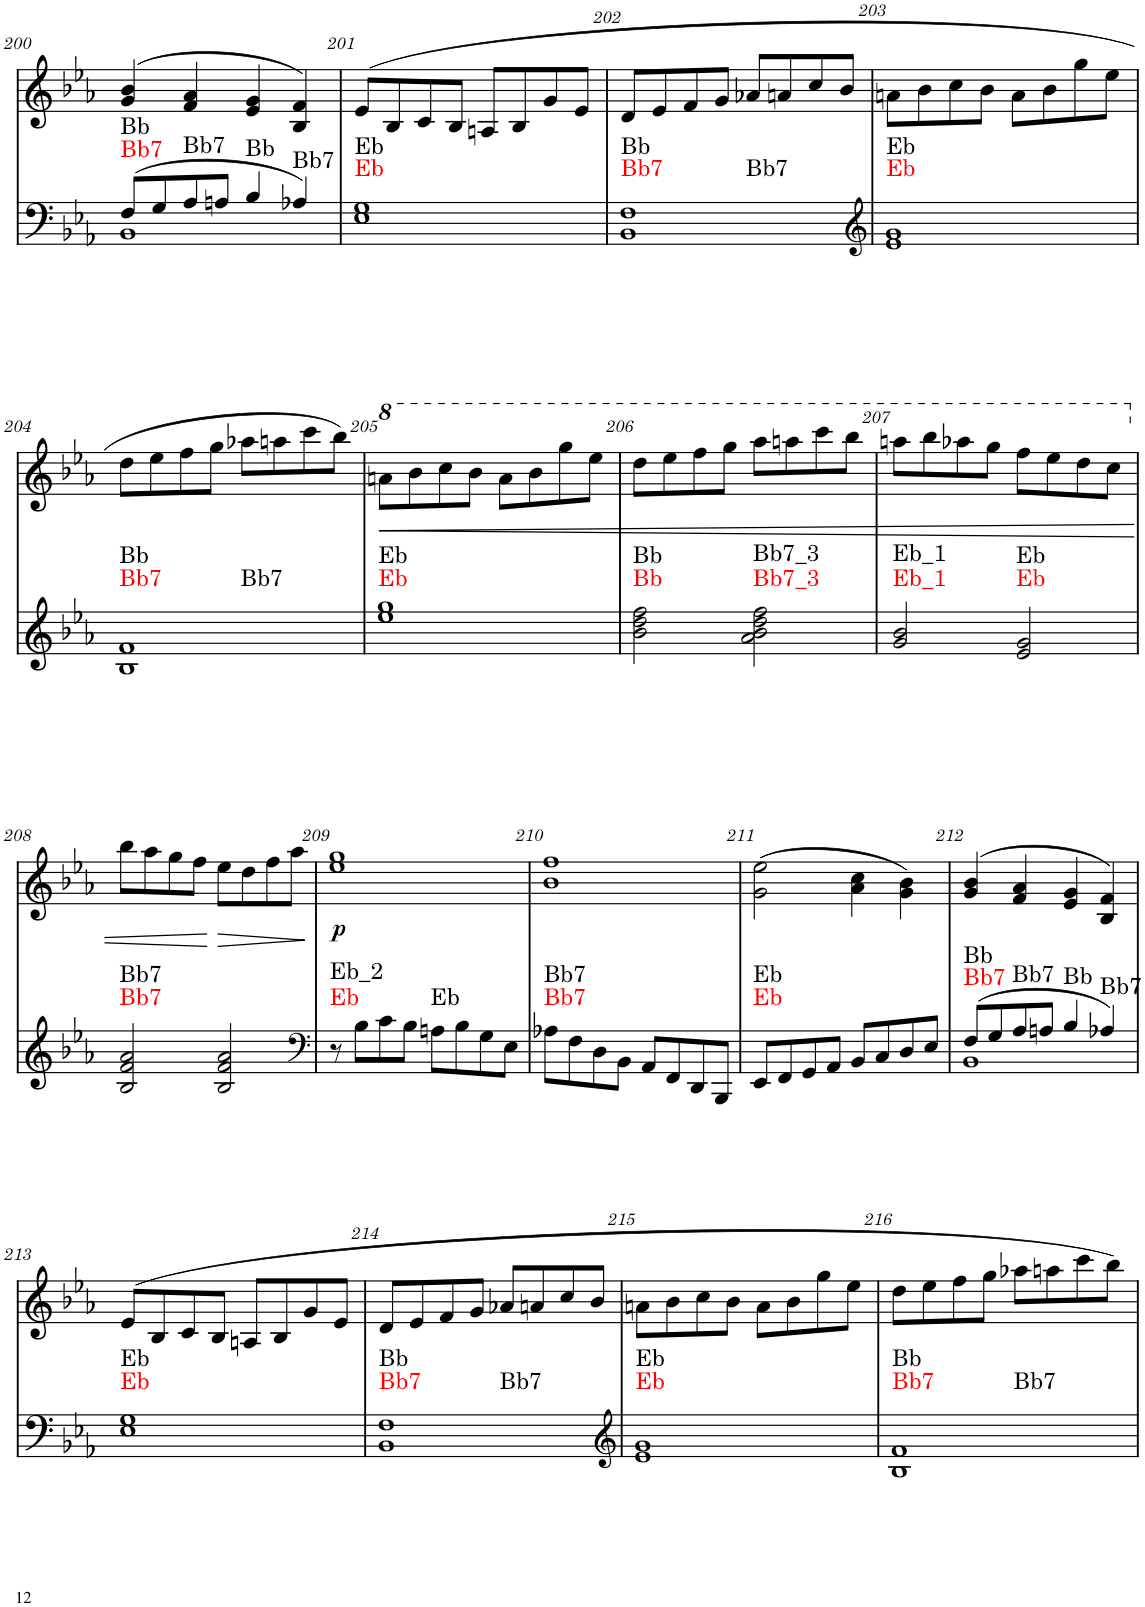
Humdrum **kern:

**kern	**harte	**kern	**text	**dynam
*part2	*part2	*part1	*part1	*part1
*staff2	*	*staff1	*staff1	*staff1
*I"piano	*	*I"piano	*	*
*I'Pno	*	*I'Pno	*	*
!!LO:PB:g=z
*clefF4	*	*clefG2	*	*
*k[b-e-a-]	*	*k[b-e-a-]	*	*
*E-:	*	*E-:	*	*
*M2/2	*	*M2/2	*	*
*met(c|)	*	*met(c|)	*	*
=200	=200	=200	=200	=200
*^	*	*	*	*
!	!	!LO:H:n=1:kt=Bb7	!	!	!
!	!	!LO:H:n=2:kt=Bb	!	!	!
(8F/L	1BB-	N N	(>4g/ 4b-/	.	.
8G/	.	.	.	.	.
!	!	!LO:H:kt=Bb7	!	!	!
8A-/	.	N	4f/ 4a-/	.	.
8An/J	.	.	.	.	.
!	!	!LO:H:kt=Bb	!	!	!
4B-/	.	N	4e-/ 4g/	.	.
!	!	!LO:H:kt=Bb7	!	!	!
4A-X/)	.	N	4B-/ 4f/)	.	.
*v	*v	*	*	*	*
=201	=201	=201	=201	=201
!	!LO:H:n=1:kt=Eb	!	!	!
!	!LO:H:n=2:kt=Eb	!	!	!
1E- 1G	N N	(8e-/L	.	.
.	.	8B-/	.	.
.	.	8c/	.	.
.	.	8B-/J	.	.
.	.	8An/L	.	.
.	.	8B-/	.	.
.	.	8g/	.	.
.	.	8e-/J	.	.
=202	=202	=202	=202	=202
!	!LO:H:n=1:kt=Bb7	!	!	!
!	!LO:H:n=2:kt=Bb	!	!	!
!	!LO:H:n=3:kt=Bb7	!	!	!
1BB- 1F	N N N	8d/L	.	.
.	.	8e-/	.	.
.	.	8f/	.	.
.	.	8g/J	.	.
.	.	8a-X/L	.	.
.	.	8an/	.	.
.	.	8cc/	.	.
.	.	8b-/J	.	.
=203	=203	=203	=203	=203
*clefG2	*	*	*	*
!	!LO:H:n=1:kt=Eb	!	!	!
!	!LO:H:n=2:kt=Eb	!	!	!
1e- 1g	N N	8an\L	.	.
.	.	8b-\	.	.
.	.	8cc\	.	.
.	.	8b-\J	.	.
.	.	8a\L	.	.
.	.	8b-\	.	.
.	.	8gg\	.	.
.	.	8ee-\J	.	.
!!LO:LB:g=z
=204	=204	=204	=204	=204
!	!LO:H:n=1:kt=Bb7	!	!	!
!	!LO:H:n=2:kt=Bb	!	!	!
!	!LO:H:n=3:kt=Bb7	!	!	!
1B- 1f	N N N	8dd\L	.	.
.	.	8ee-\	.	.
.	.	8ff\	.	.
.	.	8gg\J	.	.
.	.	8aa-X\L	.	.
.	.	8aan\	.	.
.	.	8ccc\	.	.
.	.	8bb-\J)	.	.
=205	=205	=205	=205	=205
*	*	*8va	*	*
!	!LO:H:n=1:kt=Eb	!	!	!
!	!LO:H:n=2:kt=Eb	!	!	!
1ee- 1gg	N N	8aan\L	.	.
!	!	!	!	!LO:HP:b
.	.	8bb-\	.	<
.	.	8ccc\	.	.
.	.	8bb-\J	.	.
.	.	8aa\L	.	.
.	.	8bb-\	.	.
.	.	8ggg\	.	.
.	.	8eee-\J	.	.
=206	=206	=206	=206	=206
!	!LO:H:n=1:kt=Bb	!	!	!
!	!LO:H:n=2:kt=Bb	!	!	!
2b-\ 2dd\ 2ff\	N N	8ddd\L	.	.
.	.	8eee-\	.	.
.	.	8fff\	.	.
.	.	8ggg\J	.	.
!	!LO:H:n=1:kt=Bb7_3	!	!	!
!	!LO:H:n=2:kt=Bb7_3	!	!	!
2a-\ 2b-\ 2dd\ 2ff\	N N	8aaa-\L	.	.
.	.	8aaan\	.	.
.	.	8cccc\	.	.
.	.	8bbb-\J	.	.
=207	=207	=207	=207	=207
!	!LO:H:n=1:kt=Eb_1	!	!	!
!	!LO:H:n=2:kt=Eb_1	!	!	!
2g/ 2b-/	N N	8aaan\L	.	.
.	.	8bbb-\	.	.
.	.	8aaa-X\	.	.
.	.	8ggg\J	.	.
!	!LO:H:n=1:kt=Eb	!	!	!
!	!LO:H:n=2:kt=Eb	!	!	!
2e-/ 2g/	N N	8fff\L	.	.
.	.	8eee-\	.	.
.	.	8ddd\	.	.
.	.	8ccc\J	.	.
!!LO:LB:g=z
=208	=208	=208	=208	=208
*	*	*X8va	*	*
!	!LO:H:n=1:kt=Bb7	!	!	!
!	!LO:H:n=2:kt=Bb7	!	!	!
2B-/ 2f/ 2a-/	N N	8bb-\L	.	.
.	.	8aa-\	.	.
.	.	8gg\	.	.
.	.	8ff\J	.	.
!	!	!	!	!LO:HP:n=1:b
2B-/ 2f/ 2a-/	.	8ee-\L	.	[ >
.	.	8dd\	.	.
.	.	8ff\	.	.
.	.	8aa-\J	.	.
.	.	.	.	]
=209	=209	=209	=209	=209
*clefF4	*	*	*	*
!	!LO:H:n=1:kt=Eb	!	!LO:LY:b	!
!	!LO:H:n=2:kt=Eb_2	!	!	!
8r	N N	1ee- 1gg	.	.
8B-\L	.	.	.	.
8c\	.	.	.	.
8B-\J	.	.	.	.
!	!LO:H:kt=Eb	!	!	!
8An\L	N	.	.	.
8B-\	.	.	.	.
8G\	.	.	.	.
8E-\J	.	.	.	.
=210	=210	=210	=210	=210
!	!LO:H:n=1:kt=Bb7	!	!	!
!	!LO:H:n=2:kt=Bb7	!	!	!
8A-X\L	N N	1b- 1ff	.	.
8F\	.	.	.	.
8D\	.	.	.	.
8BB-\J	.	.	.	.
8AA-/L	.	.	.	.
8FF/	.	.	.	.
8DD/	.	.	.	.
8BBB-/J	.	.	.	.
=211	=211	=211	=211	=211
!	!LO:H:n=1:kt=Eb	!	!	!
!	!LO:H:n=2:kt=Eb	!	!	!
8EE-/L	N N	(2g\ 2ee-\	.	.
8FF/	.	.	.	.
8GG/	.	.	.	.
8AA-/J	.	.	.	.
8BB-/L	.	4a-\ 4cc\	.	.
8C/	.	.	.	.
8D/	.	4g\ 4b-\)	.	.
8E-/J	.	.	.	.
=212	=212	=212	=212	=212
*^	*	*	*	*
!	!	!LO:H:n=1:kt=Bb7	!	!	!
!	!	!LO:H:n=2:kt=Bb	!	!	!
(8F/L	1BB-	N N	(>4g/ 4b-/	.	.
8G/	.	.	.	.	.
!	!	!LO:H:kt=Bb7	!	!	!
8A-/	.	N	4f/ 4a-/	.	.
8An/J	.	.	.	.	.
!	!	!LO:H:kt=Bb	!	!	!
4B-/	.	N	4e-/ 4g/	.	.
!	!	!LO:H:kt=Bb7	!	!	!
4A-X/)	.	N	4B-/ 4f/)	.	.
*v	*v	*	*	*	*
!!LO:LB:g=z
=213	=213	=213	=213	=213
!	!LO:H:n=1:kt=Eb	!	!	!
!	!LO:H:n=2:kt=Eb	!	!	!
1E- 1G	N N	(8e-/L	.	.
.	.	8B-/	.	.
.	.	8c/	.	.
.	.	8B-/J	.	.
.	.	8An/L	.	.
.	.	8B-/	.	.
.	.	8g/	.	.
.	.	8e-/J	.	.
=214	=214	=214	=214	=214
!	!LO:H:n=1:kt=Bb7	!	!	!
!	!LO:H:n=2:kt=Bb	!	!	!
!	!LO:H:n=3:kt=Bb7	!	!	!
1BB- 1F	N N N	8d/L	.	.
.	.	8e-/	.	.
.	.	8f/	.	.
.	.	8g/J	.	.
.	.	8a-X/L	.	.
.	.	8an/	.	.
.	.	8cc/	.	.
.	.	8b-/J	.	.
=215	=215	=215	=215	=215
*clefG2	*	*	*	*
!	!LO:H:n=1:kt=Eb	!	!	!
!	!LO:H:n=2:kt=Eb	!	!	!
1e- 1g	N N	8an\L	.	.
.	.	8b-\	.	.
.	.	8cc\	.	.
.	.	8b-\J	.	.
.	.	8a\L	.	.
.	.	8b-\	.	.
.	.	8gg\	.	.
.	.	8ee-\J	.	.
=216	=216	=216	=216	=216
!	!LO:H:n=1:kt=Bb7	!	!	!
!	!LO:H:n=2:kt=Bb	!	!	!
!	!LO:H:n=3:kt=Bb7	!	!	!
1B- 1f	N N N	8dd\L	.	.
.	.	8ee-\	.	.
.	.	8ff\	.	.
.	.	8gg\J	.	.
.	.	8aa-X\L	.	.
.	.	8aan\	.	.
.	.	8ccc\	.	.
.	.	8bb-\J)	.	.
=	=	=	=	=
*-	*-	*-	*-	*-
